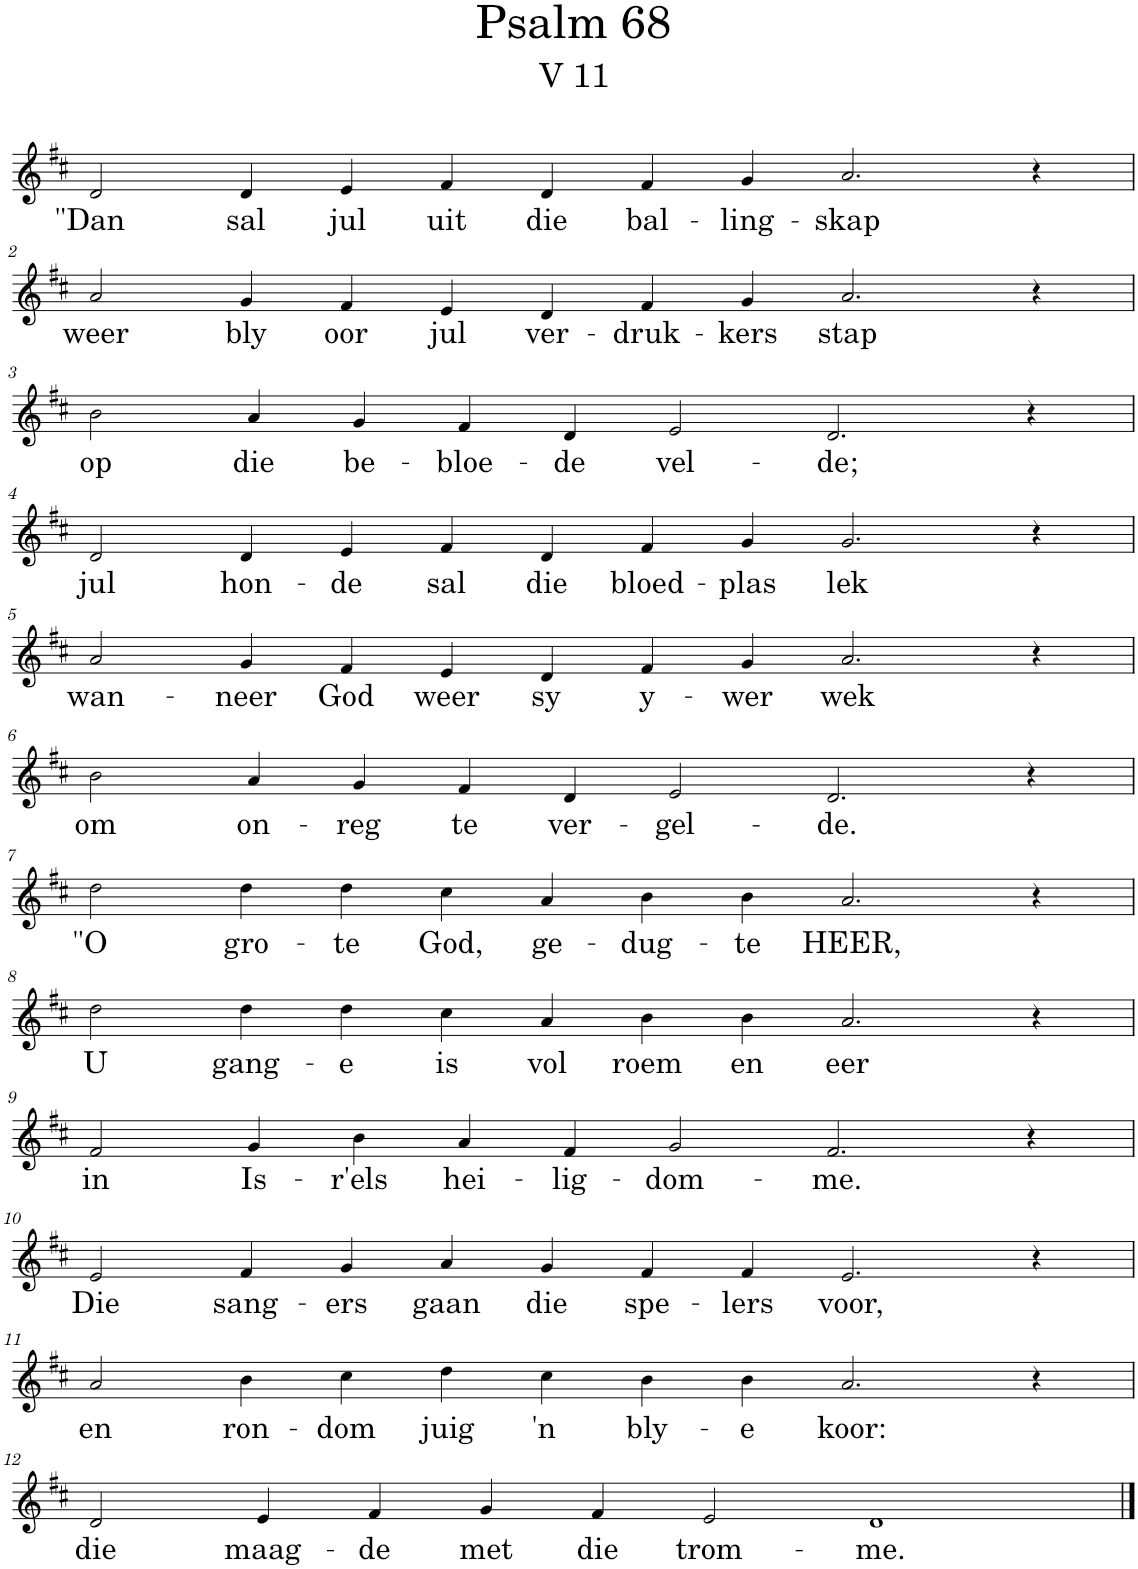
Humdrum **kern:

**kern	**text
*part1	*part1
*staff1	*staff1
*I"Pipe Organ	*
*I'Org.	*
*clefG2	*
*k[f#c#]	*
*M12/4	*
=1	=1
!	!LO:LY:b
2d/	"Dan
!	!LO:LY:b
4d/	sal
!	!LO:LY:b
4e/	jul
!	!LO:LY:b
4f#/	uit
!	!LO:LY:b
4d/	die
!	!LO:LY:b
4f#/	bal-
!	!LO:LY:b
4g/	-ling-
!	!LO:LY:b
2.a/	-skap
4r	.
!!LO:LB:g=z
=2	=2
!	!LO:LY:b
2a/	weer
!	!LO:LY:b
4g/	bly
!	!LO:LY:b
4f#/	oor
!	!LO:LY:b
4e/	jul
!	!LO:LY:b
4d/	ver-
!	!LO:LY:b
4f#/	-druk-
!	!LO:LY:b
4g/	-kers
!	!LO:LY:b
2.a/	stap
4r	.
!!LO:LB:g=z
=3	=3
!	!LO:LY:b
2b\	op
!	!LO:LY:b
4a/	die
!	!LO:LY:b
4g/	be-
!	!LO:LY:b
4f#/	-bloe-
!	!LO:LY:b
4d/	-de
!	!LO:LY:b
2e/	vel-
!	!LO:LY:b
2.d/	-de;
4r	.
!!LO:LB:g=z
=4	=4
!	!LO:LY:b
2d/	jul
!	!LO:LY:b
4d/	hon-
!	!LO:LY:b
4e/	-de
!	!LO:LY:b
4f#/	sal
!	!LO:LY:b
4d/	die
!	!LO:LY:b
4f#/	bloed-
!	!LO:LY:b
4g/	-plas
!	!LO:LY:b
2.g/	lek
4r	.
!!LO:LB:g=z
=5	=5
!	!LO:LY:b
2a/	wan-
!	!LO:LY:b
4g/	-neer
!	!LO:LY:b
4f#/	God
!	!LO:LY:b
4e/	weer
!	!LO:LY:b
4d/	sy
!	!LO:LY:b
4f#/	y-
!	!LO:LY:b
4g/	-wer
!	!LO:LY:b
2.a/	wek
4r	.
!!LO:LB:g=z
=6	=6
!	!LO:LY:b
2b\	om
!	!LO:LY:b
4a/	on-
!	!LO:LY:b
4g/	-reg
!	!LO:LY:b
4f#/	te
!	!LO:LY:b
4d/	ver-
!	!LO:LY:b
2e/	-gel-
!	!LO:LY:b
2.d/	-de.
4r	.
!!LO:LB:g=z
=7	=7
!	!LO:LY:b
2dd\	"O
!	!LO:LY:b
4dd\	gro-
!	!LO:LY:b
4dd\	-te
!	!LO:LY:b
4cc#\	God,
!	!LO:LY:b
4a/	ge-
!	!LO:LY:b
4b\	-dug-
!	!LO:LY:b
4b\	-te
!	!LO:LY:b
2.a/	HEER,
4r	.
!!LO:LB:g=z
=8	=8
!	!LO:LY:b
2dd\	U
!	!LO:LY:b
4dd\	gang-
!	!LO:LY:b
4dd\	-e
!	!LO:LY:b
4cc#\	is
!	!LO:LY:b
4a/	vol
!	!LO:LY:b
4b\	roem
!	!LO:LY:b
4b\	en
!	!LO:LY:b
2.a/	eer
4r	.
!!LO:LB:g=z
=9	=9
!	!LO:LY:b
2f#/	in
!	!LO:LY:b
4g/	Is-
!	!LO:LY:b
4b\	-r'els
!	!LO:LY:b
4a/	hei-
!	!LO:LY:b
4f#/	-lig-
!	!LO:LY:b
2g/	-dom-
!	!LO:LY:b
2.f#/	-me.
4r	.
!!LO:LB:g=z
=10	=10
!	!LO:LY:b
2e/	Die
!	!LO:LY:b
4f#/	sang-
!	!LO:LY:b
4g/	-ers
!	!LO:LY:b
4a/	gaan
!	!LO:LY:b
4g/	die
!	!LO:LY:b
4f#/	spe-
!	!LO:LY:b
4f#/	-lers
!	!LO:LY:b
2.e/	voor,
4r	.
!!LO:LB:g=z
=11	=11
!	!LO:LY:b
2a/	en
!	!LO:LY:b
4b\	ron-
!	!LO:LY:b
4cc#\	-dom
!	!LO:LY:b
4dd\	juig
!	!LO:LY:b
4cc#\	'n
!	!LO:LY:b
4b\	bly-
!	!LO:LY:b
4b\	-e
!	!LO:LY:b
2.a/	koor:
4r	.
!!LO:LB:g=z
=12	=12
!	!LO:LY:b
2d/	die
!	!LO:LY:b
4e/	maag-
!	!LO:LY:b
4f#/	-de
!	!LO:LY:b
4g/	met
!	!LO:LY:b
4f#/	die
!	!LO:LY:b
2e/	trom-
!	!LO:LY:b
1d	-me.
==	==
*-	*-
